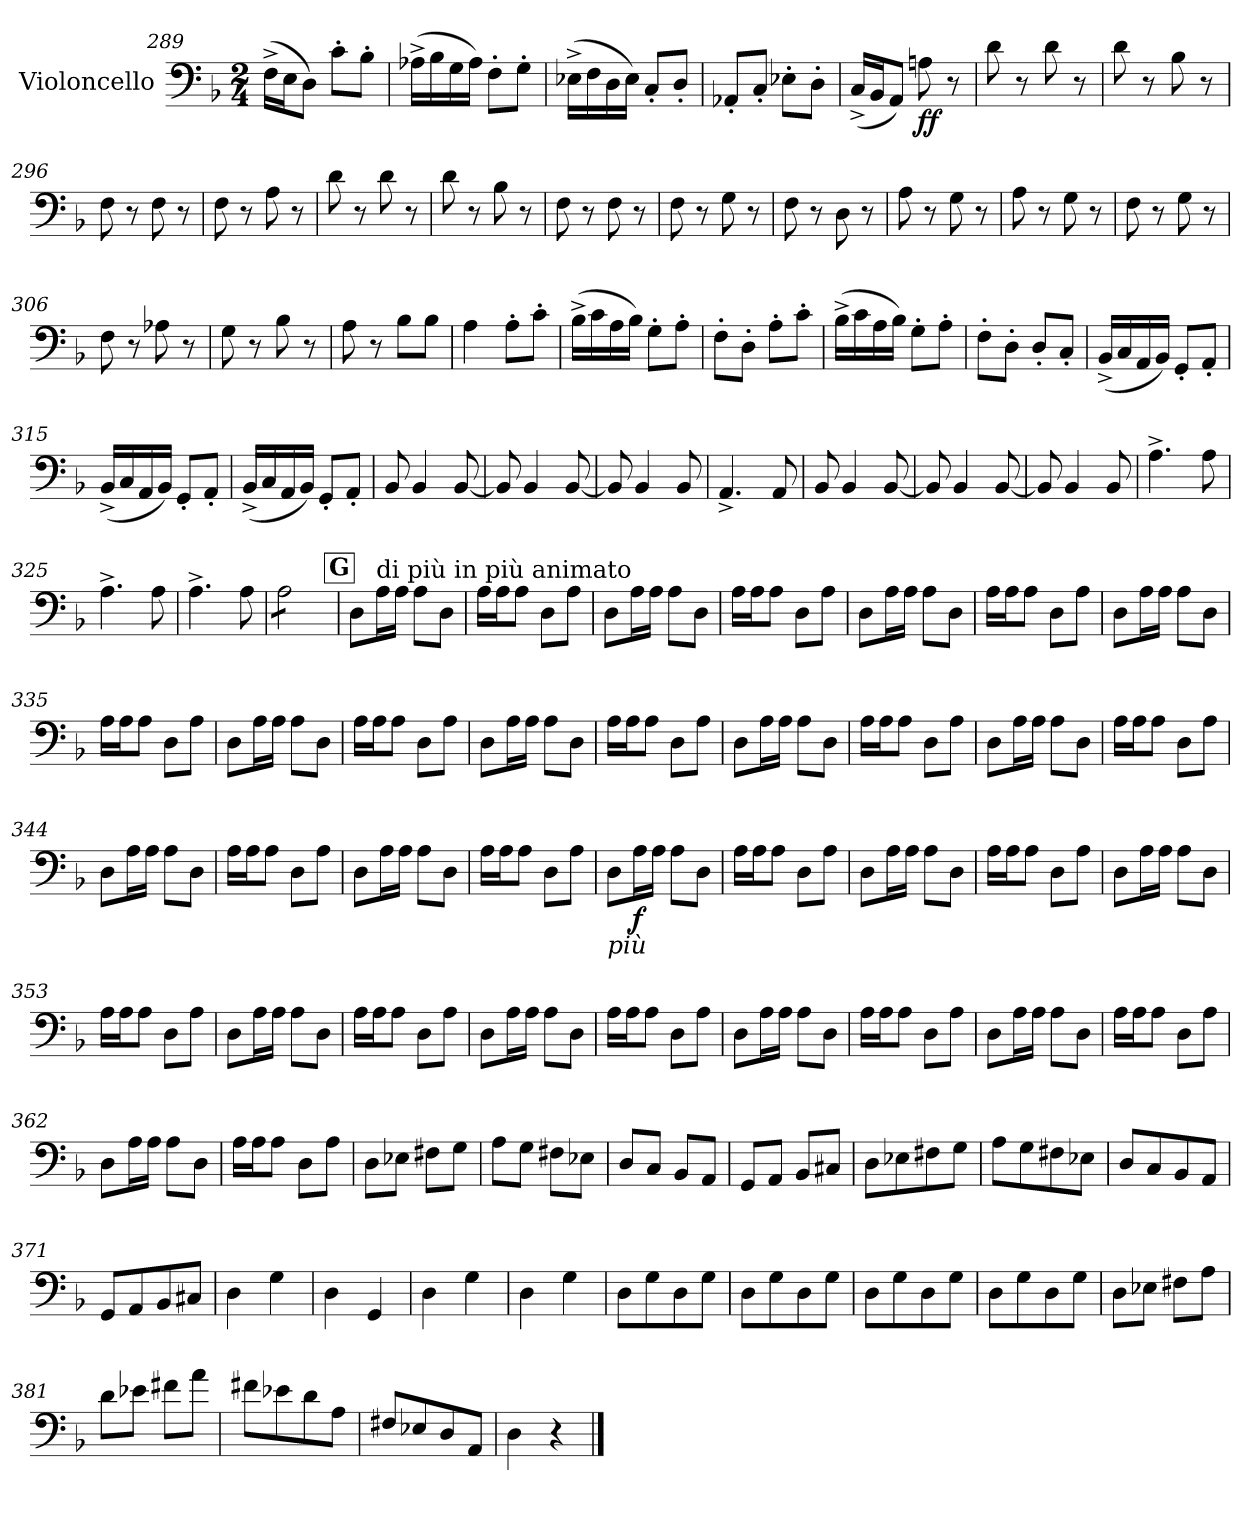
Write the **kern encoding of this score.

**kern	**dynam
*part1	*part1
*staff1	*staff1
*I"Violoncello	*
*I'Vc.	*
*clefF4	*
*k[b-]	*
*M2/4	*
=289	=289
(>16F^\LL	.
16E\J	.
8D\J)	.
8c'\L	.
8B-'\J	.
!!LO:PB:g=z
=290	=290
(>16A-X^\LL	.
16B-\	.
16G\	.
16A-\JJ)	.
8F'\L	.
8G'\J	.
=291	=291
(>16E-X^\LL	.
16F\	.
16D\	.
16E-\JJ)	.
8C'/L	.
8D'/J	.
=292	=292
8AA-X'/L	.
8C'/J	.
8E-X'\L	.
8D'\J	.
=293	=293
(<16C^/LL	.
16BB-/J	.
8AA/J)	.
!	!LO:DY:b
8An\	ff
8r	.
=294	=294
8d\	.
8r	.
8d\	.
8r	.
=295	=295
8d\	.
8r	.
8B-\	.
8r	.
=296	=296
8F\	.
8r	.
8F\	.
8r	.
!!LO:LB:g=z
=297	=297
8F\	.
8r	.
8A\	.
8r	.
=298	=298
8d\	.
8r	.
8d\	.
8r	.
=299	=299
8d\	.
8r	.
8B-\	.
8r	.
=300	=300
8F\	.
8r	.
8F\	.
8r	.
=301	=301
8F\	.
8r	.
8G\	.
8r	.
=302	=302
8F\	.
8r	.
8D\	.
8r	.
=303	=303
8A\	.
8r	.
8G\	.
8r	.
=304	=304
8A\	.
8r	.
8G\	.
8r	.
=305	=305
8F\	.
8r	.
8G\	.
8r	.
!!LO:LB:g=z
=306	=306
8F\	.
8r	.
8A-X\	.
8r	.
=307	=307
8G\	.
8r	.
8B-\	.
8r	.
=308	=308
8A\	.
8r	.
8B-\L	.
8B-\J	.
=309	=309
4A\	.
8A'\L	.
8c'\J	.
=310	=310
(>16B-^\LL	.
16c\	.
16A\	.
16B-\JJ)	.
8G'\L	.
8A'\J	.
=311	=311
8F'\L	.
8D'\J	.
8A'\L	.
8c'\J	.
=312	=312
(>16B-^\LL	.
16c\	.
16A\	.
16B-\JJ)	.
8G'\L	.
8A'\J	.
=313	=313
8F'\L	.
8D'\J	.
8D'/L	.
8C'/J	.
!!LO:LB:g=z
=314	=314
(<16BB-^/LL	.
16C/	.
16AA/	.
16BB-/JJ)	.
8GG'/L	.
8AA'/J	.
=315	=315
(<16BB-^/LL	.
16C/	.
16AA/	.
16BB-/JJ)	.
8GG'/L	.
8AA'/J	.
=316	=316
(<16BB-^/LL	.
16C/	.
16AA/	.
16BB-/JJ)	.
8GG'/L	.
8AA'/J	.
=317	=317
8BB-/	.
4BB-/	.
[8BB-/	.
=318	=318
8BB-/]	.
4BB-/	.
[8BB-/	.
=319	=319
8BB-/]	.
4BB-/	.
8BB-/	.
=320	=320
4.AA^/	.
8AA/	.
=321	=321
8BB-/	.
4BB-/	.
[8BB-/	.
!!LO:LB:g=z
=322	=322
8BB-/]	.
4BB-/	.
[8BB-/	.
=323	=323
8BB-/]	.
4BB-/	.
8BB-/	.
=324	=324
4.A^\	.
8A\	.
=325	=325
4.A^\	.
8A\	.
=326	=326
4.A^\	.
8A\	.
=327	=327
*tremolo	*
8A\L	.
8A\	.
8A\	.
8A\J	.
*Xtremolo	*
!!LO:REH:place=s1:a:B:fs=14:t=G
=328	=328
8D\L	.
!LO:TX:a:t=di più in più animato	!
16A\L	.
16A\JJ	.
8A\L	.
8D\J	.
=329	=329
16A\LL	.
16A\J	.
8A\J	.
8D\L	.
8A\J	.
=330	=330
8D\L	.
16A\L	.
16A\JJ	.
8A\L	.
8D\J	.
=331	=331
*MM130	*
16A\LL	.
16A\J	.
8A\J	.
8D\L	.
8A\J	.
=332	=332
8D\L	.
16A\L	.
16A\JJ	.
8A\L	.
8D\J	.
=333	=333
16A\LL	.
16A\J	.
8A\J	.
8D\L	.
8A\J	.
!!LO:LB:g=z
=334	=334
8D\L	.
16A\L	.
16A\JJ	.
8A\L	.
8D\J	.
=335	=335
16A\LL	.
16A\J	.
8A\J	.
8D\L	.
8A\J	.
=336	=336
8D\L	.
16A\L	.
16A\JJ	.
8A\L	.
8D\J	.
=337	=337
16A\LL	.
16A\J	.
8A\J	.
8D\L	.
8A\J	.
=338	=338
8D\L	.
16A\L	.
16A\JJ	.
8A\L	.
8D\J	.
=339	=339
16A\LL	.
16A\J	.
8A\J	.
8D\L	.
8A\J	.
=340	=340
8D\L	.
16A\L	.
16A\JJ	.
8A\L	.
8D\J	.
=341	=341
16A\LL	.
16A\J	.
8A\J	.
8D\L	.
8A\J	.
=342	=342
8D\L	.
16A\L	.
16A\JJ	.
8A\L	.
8D\J	.
=343	=343
16A\LL	.
16A\J	.
8A\J	.
8D\L	.
8A\J	.
!!LO:LB:g=z
=344	=344
8D\L	.
16A\L	.
16A\JJ	.
8A\L	.
8D\J	.
=345	=345
16A\LL	.
16A\J	.
8A\J	.
8D\L	.
8A\J	.
=346	=346
8D\L	.
16A\L	.
16A\JJ	.
8A\L	.
8D\J	.
=347	=347
16A\LL	.
16A\J	.
8A\J	.
8D\L	.
8A\J	.
=348	=348
!LO:TX:b:i:t=più	!
8D\L	.
!	!LO:DY:b
16A\L	f
16A\JJ	.
8A\L	.
8D\J	.
=349	=349
*MM140	*
16A\LL	.
16A\J	.
8A\J	.
8D\L	.
8A\J	.
=350	=350
8D\L	.
16A\L	.
16A\JJ	.
8A\L	.
8D\J	.
=351	=351
16A\LL	.
16A\J	.
8A\J	.
8D\L	.
8A\J	.
=352	=352
8D\L	.
16A\L	.
16A\JJ	.
8A\L	.
8D\J	.
=353	=353
16A\LL	.
16A\J	.
8A\J	.
8D\L	.
8A\J	.
!!LO:LB:g=z
=354	=354
8D\L	.
16A\L	.
16A\JJ	.
8A\L	.
8D\J	.
=355	=355
16A\LL	.
16A\J	.
8A\J	.
8D\L	.
8A\J	.
=356	=356
8D\L	.
16A\L	.
16A\JJ	.
*MM150	*
8A\L	.
8D\J	.
=357	=357
16A\LL	.
16A\J	.
8A\J	.
8D\L	.
8A\J	.
=358	=358
8D\L	.
16A\L	.
16A\JJ	.
8A\L	.
8D\J	.
=359	=359
*MM155	*
16A\LL	.
16A\J	.
8A\J	.
8D\L	.
8A\J	.
=360	=360
8D\L	.
16A\L	.
16A\JJ	.
8A\L	.
8D\J	.
=361	=361
16A\LL	.
16A\J	.
8A\J	.
8D\L	.
8A\J	.
=362	=362
8D\L	.
16A\L	.
16A\JJ	.
8A\L	.
8D\J	.
=363	=363
16A\LL	.
16A\J	.
8A\J	.
8D\L	.
8A\J	.
!!LO:LB:g=z
=364	=364
*MM160	*
8D\L	.
8E-X\J	.
8F#X\L	.
8G\J	.
=365	=365
8A\L	.
8G\J	.
8F#X\L	.
8E-X\J	.
=366	=366
8D/L	.
8C/J	.
8BB-/L	.
8AA/J	.
=367	=367
8GG/L	.
8AA/J	.
8BB-/L	.
8C#X/J	.
=368	=368
8D\L	.
8E-X\	.
8F#X\	.
8G\J	.
=369	=369
8A\L	.
8G\	.
8F#X\	.
8E-X\J	.
=370	=370
8D/L	.
8C/	.
8BB-/	.
8AA/J	.
=371	=371
8GG/L	.
8AA/	.
8BB-/	.
8C#X/J	.
=372	=372
4D\	.
4G\	.
=373	=373
4D\	.
4GG/	.
=374	=374
4D\	.
4G\	.
=375	=375
4D\	.
4G\	.
!!LO:LB:g=z
=376	=376
8D\L	.
8G\	.
8D\	.
8G\J	.
=377	=377
8D\L	.
8G\	.
8D\	.
8G\J	.
=378	=378
8D\L	.
8G\	.
8D\	.
8G\J	.
=379	=379
8D\L	.
8G\	.
8D\	.
8G\J	.
=380	=380
8D\L	.
8E-X\J	.
8F#X\L	.
8A\J	.
=381	=381
8d\L	.
8e-X\J	.
8f#X\L	.
8a\J	.
=382	=382
8f#X\L	.
8e-X\	.
8d\	.
8A\J	.
=383	=383
8F#X/L	.
8E-X/	.
8D/	.
8AA/J	.
=384	=384
4D\	.
4r	.
==	==
*-	*-
